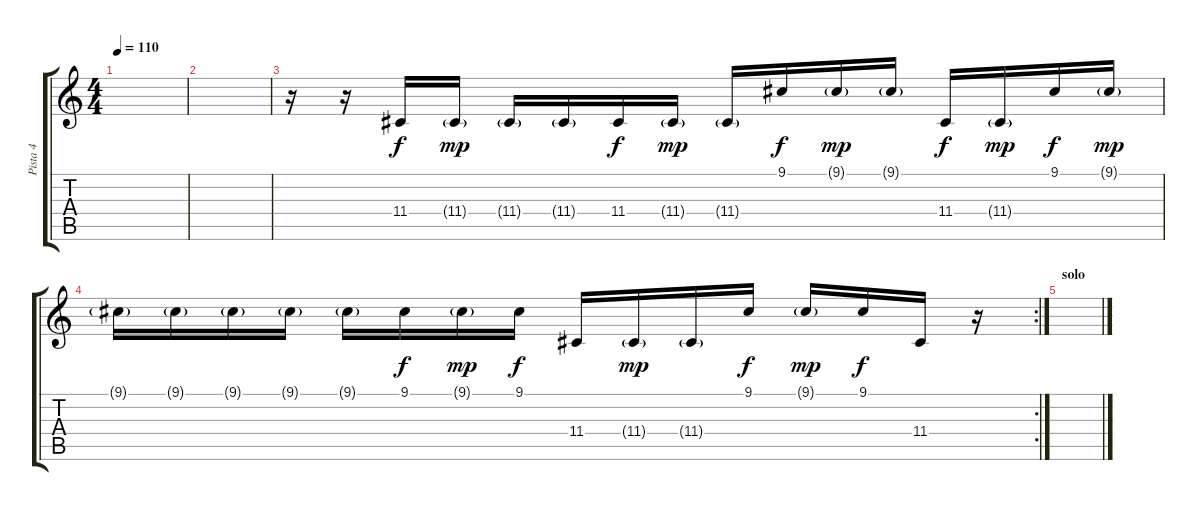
\track ("Pista 4" "Pista 4") {instrument fx8scifi}
\staff {score tabs}
\tuning (E4 B3 G3 D3 A2 E2) {hide}
\ts (4 4)
\tempo 110
\clef g2
\ks c
|
|
r.16 r.16 11.4.16{volume 11 balance 0} 11.4{g}.16{dy mp volume 7} 11.4{g}.16 11.4{g}.16 11.4.16{dy f volume 11 balance 16} 11.4{g}.16{dy mp volume 7} 11.4{g}.16 9.1.16{dy f volume 11 balance 0} 9.1{g}.16{dy mp volume 5} 9.1{g}.16 11.4.16{dy f volume 11 balance 16} 11.4{g}.16{dy mp volume 7} 9.1.16{dy f volume 11 balance 0} 9.1{g}.16{dy mp volume 5} |
\rc 2
9.1{g}.16 9.1{g}.16 9.1{g}.16 9.1{g}.16 9.1{g}.16 9.1.16{dy f volume 11 balance 16} 9.1{g}.16{dy mp} 9.1.16{dy f volume 11 balance 0} 11.4.16{volume 11 balance 16} 11.4{g}.16{dy mp} 11.4{g}.16 9.1.16{dy f volume 11 balance 0} 9.1{g}.16{dy mp} 9.1.16{dy f volume 11 balance 16} 11.4.16{volume 11 balance 0} r.16 |
\section ("" "solo")
